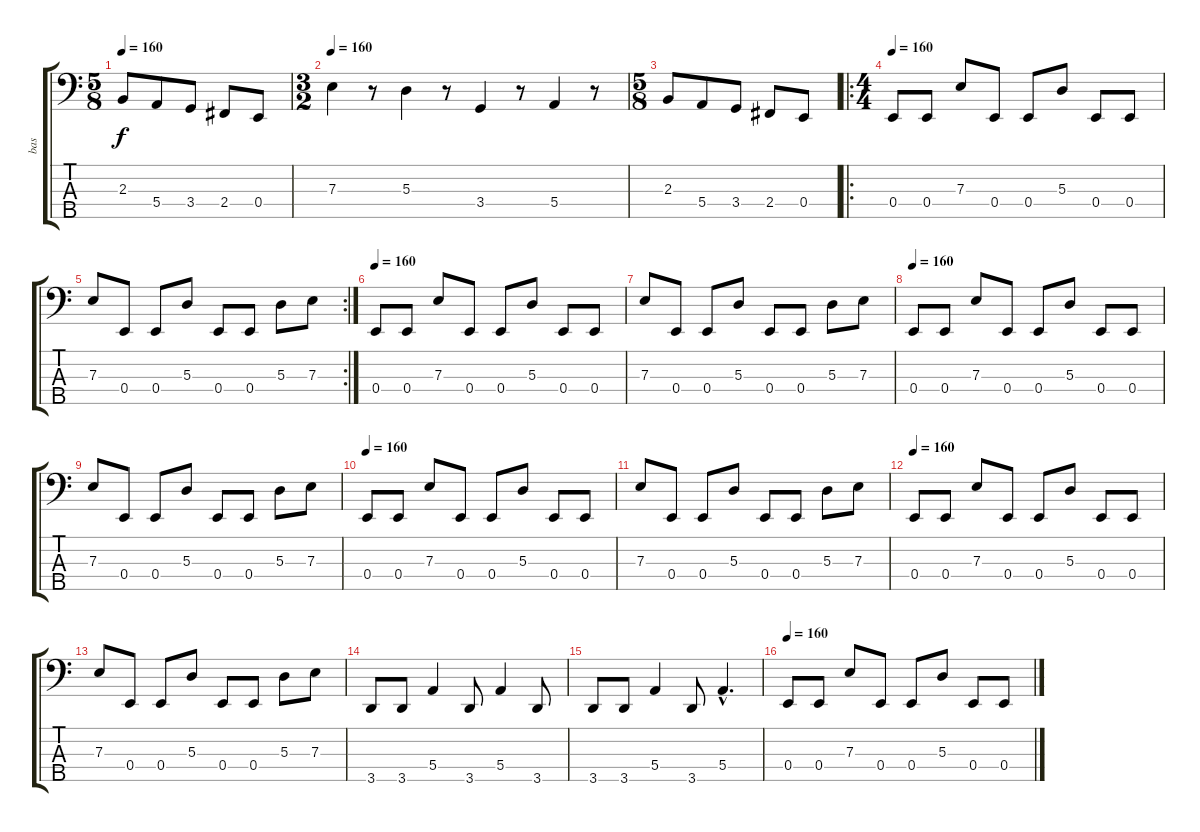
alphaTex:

\track ("bas" "bas") {instrument electricbassfinger}
\staff {score tabs}
\tuning (G2 D2 A1 E1 B0) {hide}
\ts (5 8)
\tempo 160
\clef f4
\ks c
2.3.8{dy f} 5.4.8 3.4.8 2.4.8 0.4.8 |
\ts (3 2)
\tempo 160
7.3.4 r.8 5.3.4 r.8 3.4.4 r.8 5.4.4 r.8 |
\ts (5 8)
2.3.8 5.4.8 3.4.8 2.4.8 0.4.8 |
\ro
\ts (4 4)
\tempo 160
0.4.8 0.4.8 7.3.8 0.4.8 0.4.8 5.3.8 0.4.8 0.4.8 |
\rc 2
7.3.8 0.4.8 0.4.8 5.3.8 0.4.8 0.4.8 5.3.8 7.3.8 |
\tempo 160
0.4.8 0.4.8 7.3.8 0.4.8 0.4.8 5.3.8 0.4.8 0.4.8 |
7.3.8 0.4.8 0.4.8 5.3.8 0.4.8 0.4.8 5.3.8 7.3.8 |
\tempo 160
0.4.8 0.4.8 7.3.8 0.4.8 0.4.8 5.3.8 0.4.8 0.4.8 |
7.3.8 0.4.8 0.4.8 5.3.8 0.4.8 0.4.8 5.3.8 7.3.8 |
\tempo 160
0.4.8 0.4.8 7.3.8 0.4.8 0.4.8 5.3.8 0.4.8 0.4.8 |
7.3.8 0.4.8 0.4.8 5.3.8 0.4.8 0.4.8 5.3.8 7.3.8 |
\tempo 160
0.4.8 0.4.8 7.3.8 0.4.8 0.4.8 5.3.8 0.4.8 0.4.8 |
7.3.8 0.4.8 0.4.8 5.3.8 0.4.8 0.4.8 5.3.8 7.3.8 |
3.5.8 3.5.8 5.4.4 3.5.8 5.4.4 3.5.8 |
3.5.8 3.5.8 5.4.4 3.5.8 5.4{hac}.4{d} |
\tempo 160
0.4.8 0.4.8 7.3.8 0.4.8 0.4.8 5.3.8 0.4.8 0.4.8
